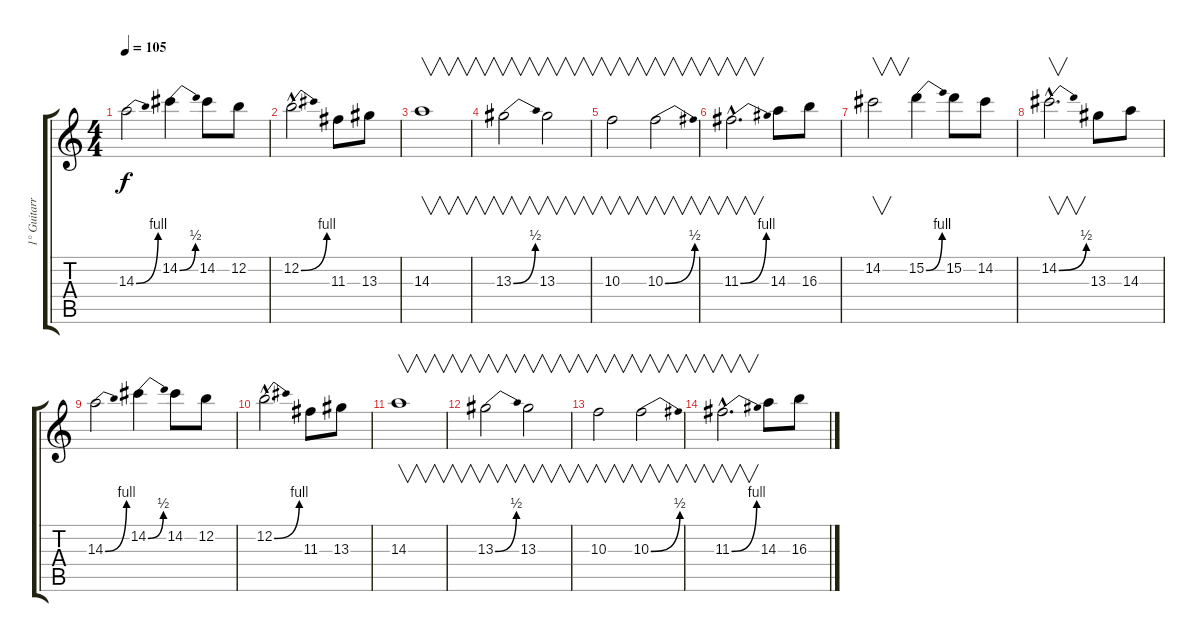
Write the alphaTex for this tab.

\track ("1° Guitarra" "1° Guitarr") {instrument distortionguitar}
\staff {score tabs}
\tuning (E4 B3 G3 D3 A2 E2) {hide}
\ts (4 4)
\tempo 105
\clef g2
\ks c
14.3{be (bend 0 0 60 4)}.2{dy f} 14.2{be (bend 0 0 60 2)}.4 14.2.8 12.2.8 |
12.2{be (bend 0 0 60 4) hac}.2{d} 11.3.8 13.3.8 |
14.3.1{v} |
13.3{be (bend 0 0 60 2)}.2{v} 13.3.2{v} |
10.3.2{v} 10.3{be (bend 0 0 60 2)}.2{v} |
11.3{be (bend 0 0 60 4) hac}.2{v d} 14.3.8 16.3.8 |
14.2.2{v volume 11} 15.2{be (bend 0 0 60 4)}.4 15.2.8 14.2.8 |
14.2{be (bend 0 0 60 2) hac}.2{v d} 13.3.8 14.3.8 |
14.3{be (bend 0 0 60 4)}.2 14.2{be (bend 0 0 60 2)}.4 14.2.8 12.2.8 |
12.2{be (bend 0 0 60 4) hac}.2{d} 11.3.8 13.3.8 |
14.3.1{v volume 5} |
13.3{be (bend 0 0 60 2)}.2{v} 13.3.2{v} |
10.3.2{v} 10.3{be (bend 0 0 60 2)}.2{v} |
11.3{be (bend 0 0 60 4) hac}.2{v d} 14.3.8 16.3.8
